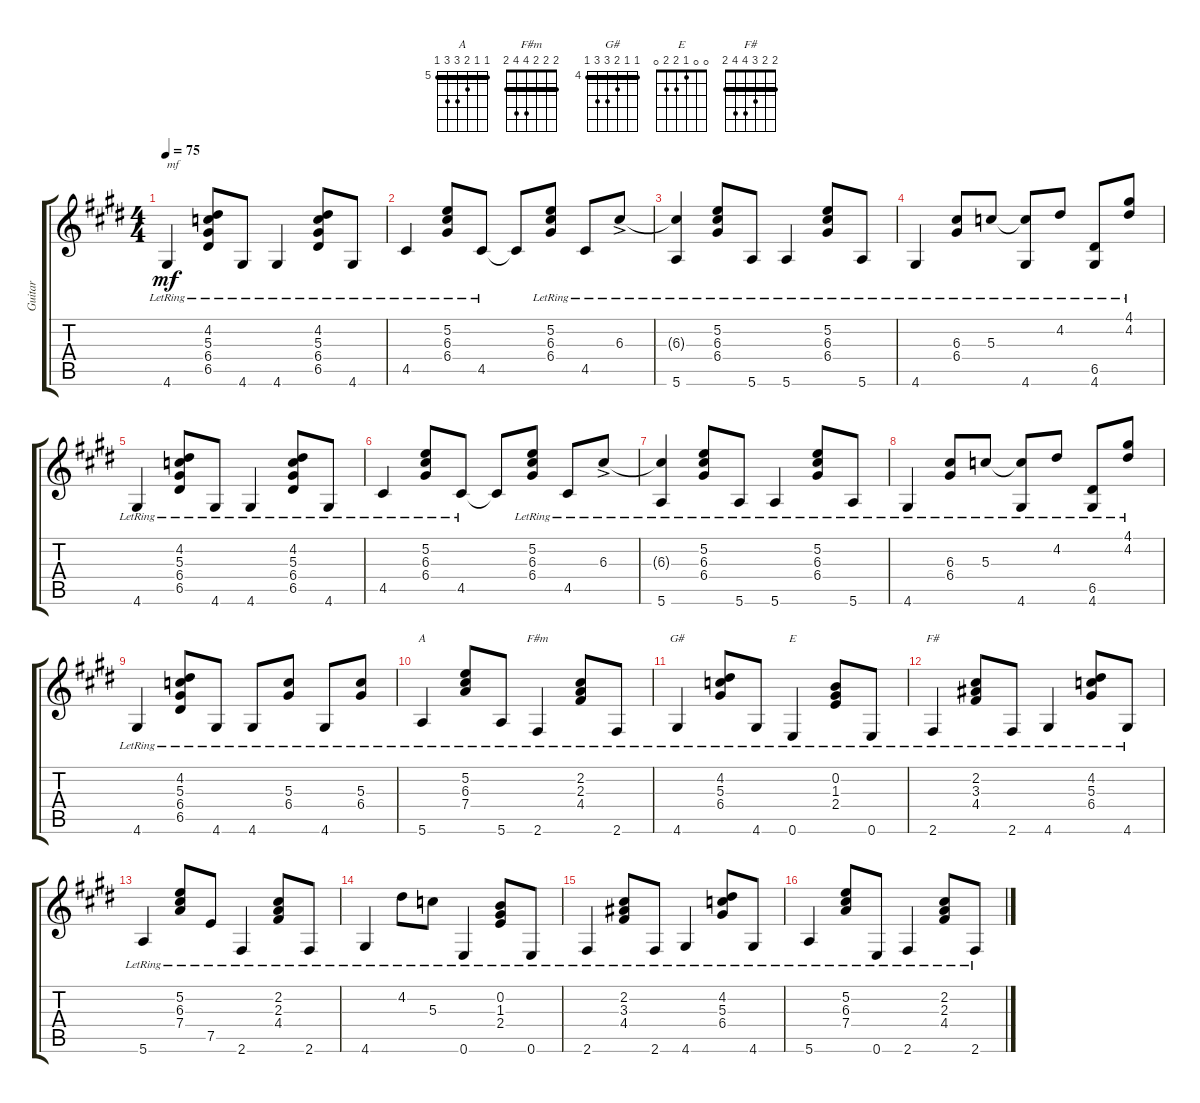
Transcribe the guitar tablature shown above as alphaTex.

\track ("Guitar" "Guitar") {instrument acousticguitarnylon}
\staff {score tabs}
\tuning (E4 B3 G3 D3 A2 E2) {hide}
\chord ("A" 5 5 6 7 7 5) {firstfret 5 barre 5}
\chord ("F#m" 2 2 2 4 4 2) {barre 2}
\chord ("G#" 4 4 5 6 6 4) {firstfret 4 barre 4}
\chord ("E" 0 0 1 2 2 0)
\chord ("F#" 2 2 3 4 4 2) {barre 2}
\ts (4 4)
\tempo 75
\clef g2
\ks e
4.6{lr}.4{txt "mf" dy mf} (4.2{lr} 5.3{lr} 6.4{lr} 6.5{lr}).8 4.6{lr}.8 4.6{lr}.4 (4.2{lr} 5.3{lr} 6.4{lr} 6.5{lr}).8 4.6{lr}.8 |
4.5{lr}.4 (5.2{lr} 6.3{lr} 6.4{lr}).8 4.5{lr}.8 4.5{t}.8 (5.2{lr} 6.3{lr} 6.4{lr}).8 4.5{lr}.8 6.3{ac lr}.8 |
(6.3{t} 5.6{lr}).4 (5.2{lr} 6.3{lr} 6.4{lr}).8 5.6{lr}.8 5.6{lr}.4 (5.2{lr} 6.3{lr} 6.4{lr}).8 5.6{lr}.8 |
4.6{lr}.4 (6.3{lr} 6.4{lr}).8 5.3{lr}.8 (5.3{t} 4.6{lr}).8 4.2{lr}.8 (6.5{lr} 4.6{lr}).8 (4.1{lr} 4.2{lr}).8 |
4.6{lr}.4 (4.2{lr} 5.3{lr} 6.4{lr} 6.5{lr}).8 4.6{lr}.8 4.6{lr}.4 (4.2{lr} 5.3{lr} 6.4{lr} 6.5{lr}).8 4.6{lr}.8 |
4.5{lr}.4 (5.2{lr} 6.3{lr} 6.4{lr}).8 4.5{lr}.8 4.5{t}.8 (5.2{lr} 6.3{lr} 6.4{lr}).8 4.5{lr}.8 6.3{ac lr}.8 |
(6.3{t} 5.6{lr}).4 (5.2{lr} 6.3{lr} 6.4{lr}).8 5.6{lr}.8 5.6{lr}.4 (5.2{lr} 6.3{lr} 6.4{lr}).8 5.6{lr}.8 |
4.6{lr}.4 (6.3{lr} 6.4{lr}).8 5.3{lr}.8 (5.3{t} 4.6{lr}).8 4.2{lr}.8 (6.5{lr} 4.6{lr}).8 (4.1{lr} 4.2{lr}).8 |
4.6{lr}.4 (4.2{lr} 5.3{lr} 6.4{lr} 6.5{lr}).8 4.6{lr}.8 4.6{lr}.8 (5.3{lr} 6.4{lr}).8 4.6{lr}.8 (5.3{lr} 6.4{lr}).8 |
5.6{lr}.4{ch "A"} (5.2{lr} 6.3{lr} 7.4{lr}).8 5.6{lr}.8 2.6{lr}.4{ch "F#m"} (2.2{lr} 2.3{lr} 4.4{lr}).8 2.6{lr}.8 |
4.6{lr}.4{ch "G#"} (4.2{lr} 5.3{lr} 6.4{lr}).8 4.6{lr}.8 0.6{lr}.4{ch "E"} (0.2{lr} 1.3{lr} 2.4{lr}).8 0.6{lr}.8 |
2.6{lr}.4{ch "F#"} (2.2{lr} 3.3{lr} 4.4{lr}).8 2.6{lr}.8 4.6{lr}.4 (4.2{lr} 5.3{lr} 6.4{lr}).8 4.6{lr}.8 |
5.6{lr}.4 (5.2{lr} 6.3{lr} 7.4{lr}).8 7.5{lr}.8 2.6{lr}.4 (2.2{lr} 2.3{lr} 4.4{lr}).8 2.6{lr}.8 |
4.6{lr}.4 4.2{lr}.8 5.3{lr}.8 0.6{lr}.4 (0.2{lr} 1.3{lr} 2.4{lr}).8 0.6{lr}.8 |
2.6{lr}.4 (2.2{lr} 3.3{lr} 4.4{lr}).8 2.6{lr}.8 4.6{lr}.4 (4.2{lr} 5.3{lr} 6.4{lr}).8 4.6{lr}.8 |
5.6{lr}.4 (5.2{lr} 6.3{lr} 7.4{lr}).8 0.6{lr}.8 2.6{lr}.4 (2.2{lr} 2.3{lr} 4.4{lr}).8 2.6{lr}.8
